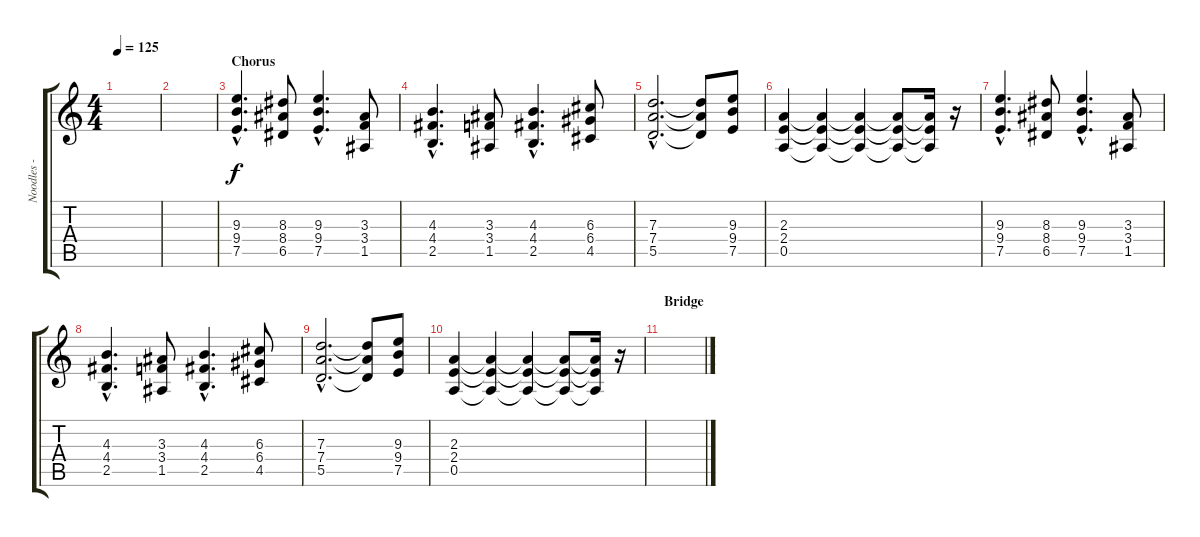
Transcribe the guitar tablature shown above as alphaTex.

\track ("Noodles - Guitar" "Noodles - ") {instrument overdrivenguitar}
\staff {score tabs}
\tuning (E4 B3 G3 D3 A2 E2) {hide}
\ts (4 4)
\tempo 125
\clef g2
\ks c
|
|
\section ("" "Chorus")
(9.3{hac} 9.4{hac} 7.5{hac}).4{d} (8.3 8.4 6.5).8 (9.3{hac} 9.4{hac} 7.5{hac}).4{d} (3.3 3.4 1.5).8 |
(4.3{hac} 4.4{hac} 2.5{hac}).4{d} (3.3 3.4 1.5).8 (4.3{hac} 4.4{hac} 2.5{hac}).4{d} (6.3 6.4 4.5).8 |
(7.3{hac} 7.4{hac} 5.5{hac}).2{d} (7.3{t} 7.4{t} 5.5{t}).8 (9.3 9.4 7.5).8 |
(2.3 2.4 0.5).4 (2.3{t} 2.4{t} 0.5{t}).4 (2.3{t} 2.4{t} 0.5{t}).4 (2.3{t} 2.4{t} 0.5{t}).8 (2.3{t} 2.4{t} 0.5{t}).16 r.16 |
(9.3{hac} 9.4{hac} 7.5{hac}).4{d} (8.3 8.4 6.5).8 (9.3{hac} 9.4{hac} 7.5{hac}).4{d} (3.3 3.4 1.5).8 |
(4.3{hac} 4.4{hac} 2.5{hac}).4{d} (3.3 3.4 1.5).8 (4.3{hac} 4.4{hac} 2.5{hac}).4{d} (6.3 6.4 4.5).8 |
(7.3{hac} 7.4{hac} 5.5{hac}).2{d} (7.3{t} 7.4{t} 5.5{t}).8 (9.3 9.4 7.5).8 |
(2.3 2.4 0.5).4 (2.3{t} 2.4{t} 0.5{t}).4 (2.3{t} 2.4{t} 0.5{t}).4 (2.3{t} 2.4{t} 0.5{t}).8 (2.3{t} 2.4{t} 0.5{t}).16 r.16 |
\section ("" "Bridge")
